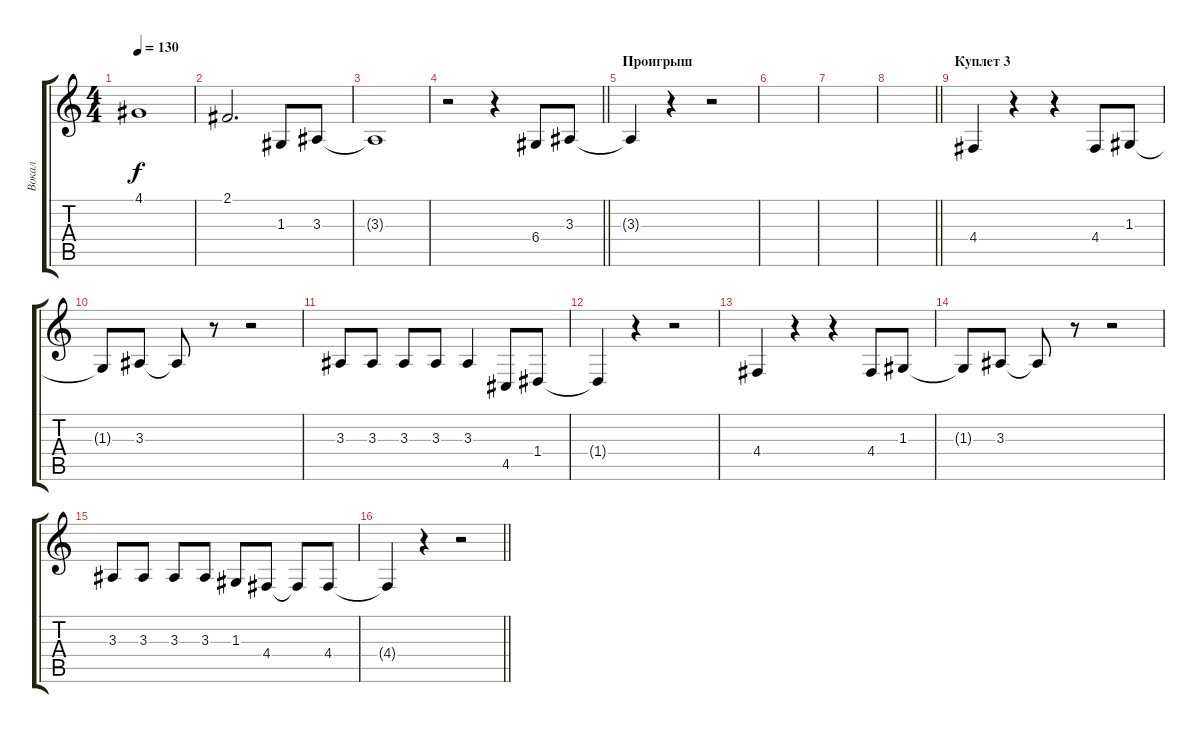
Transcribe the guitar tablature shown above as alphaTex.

\track ("Вокал" "Вокал") {instrument clarinet}
\staff {score tabs}
\tuning (E4 B3 G3 D3 A2 E2) {hide}
\ts (4 4)
\tempo 130
\clef g2
\ks c
4.1{t}.1{dy f} |
2.1.2{d} 1.3.8 3.3.8 |
3.3{t}.1 |
\barLineRight lightlight
r.2 r.4 6.4.8 3.3.8 |
\section ("" "Проигрыш")
3.3{t}.4 r.4 r.2 |
|
|
\barLineRight lightlight
|
\section ("" "Куплет 3")
4.4.4 r.4 r.4 4.4.8 1.3.8 |
1.3{t}.8 3.3.8 3.3{t}.8 r.8 r.2 |
3.3.8 3.3.8 3.3.8 3.3.8 3.3.4 4.5.8 1.4.8 |
1.4{t}.4 r.4 r.2 |
4.4.4 r.4 r.4 4.4.8 1.3.8 |
1.3{t}.8 3.3.8 3.3{t}.8 r.8 r.2 |
3.3.8 3.3.8 3.3.8 3.3.8 1.3.8 4.4.8 4.4{t}.8 4.4.8 |
\barLineRight lightlight
4.4{t}.4 r.4 r.2
